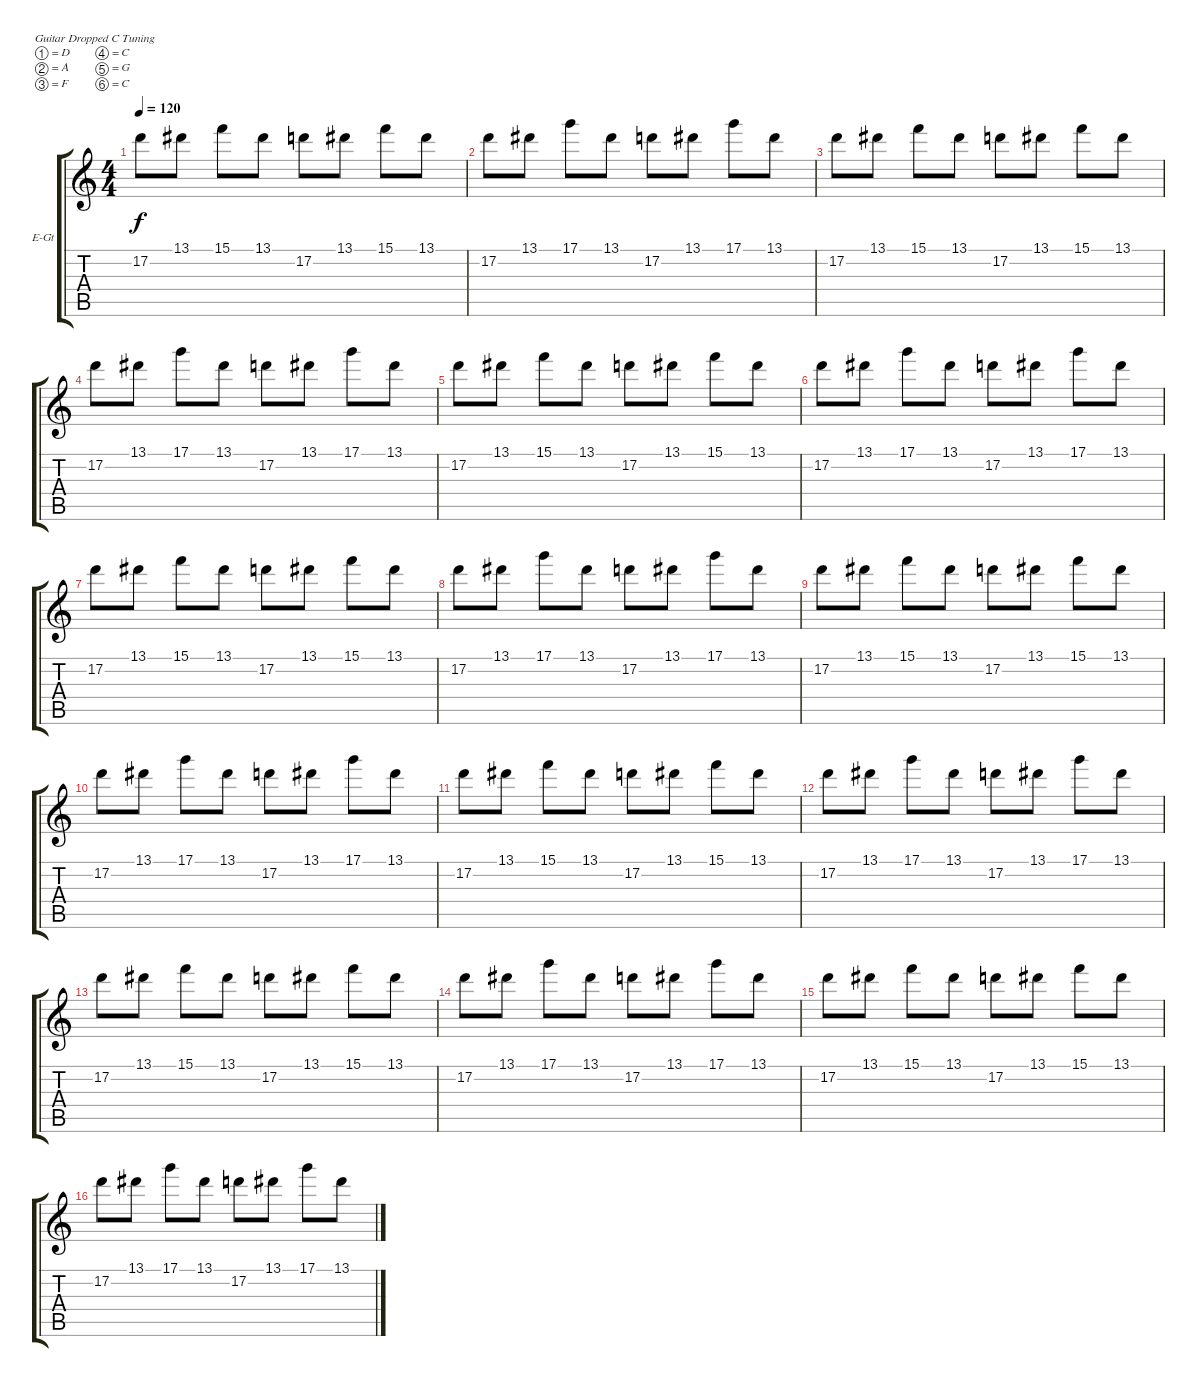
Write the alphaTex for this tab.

\defaultSystemsLayout 4
\bracketExtendMode groupsimilarinstruments
\firstSystemTrackNameOrientation horizontal
\otherSystemsTrackNameOrientation horizontal
\track ("Electric Guitar" "E-Gt") {instrument overdrivenguitar}
\staff {score tabs}
\tuning (D4 A3 F3 C3 G2 C2)
\ts (4 4)
\tempo 120
\clef g2
\ks c
17.2.8{dy f} 13.1.8 15.1.8 13.1.8 17.2.8 13.1.8 15.1.8 13.1.8 |
17.2.8 13.1.8 17.1.8 13.1.8 17.2.8 13.1.8 17.1.8 13.1.8 |
17.2.8 13.1.8 15.1.8 13.1.8 17.2.8 13.1.8 15.1.8 13.1.8 |
17.2.8 13.1.8 17.1.8 13.1.8 17.2.8 13.1.8 17.1.8 13.1.8 |
17.2.8 13.1.8 15.1.8 13.1.8 17.2.8 13.1.8 15.1.8 13.1.8 |
17.2.8 13.1.8 17.1.8 13.1.8 17.2.8 13.1.8 17.1.8 13.1.8 |
17.2.8 13.1.8 15.1.8 13.1.8 17.2.8 13.1.8 15.1.8 13.1.8 |
17.2.8 13.1.8 17.1.8 13.1.8 17.2.8 13.1.8 17.1.8 13.1.8 |
17.2.8 13.1.8 15.1.8 13.1.8 17.2.8 13.1.8 15.1.8 13.1.8 |
17.2.8 13.1.8 17.1.8 13.1.8 17.2.8 13.1.8 17.1.8 13.1.8 |
17.2.8 13.1.8 15.1.8 13.1.8 17.2.8 13.1.8 15.1.8 13.1.8 |
17.2.8 13.1.8 17.1.8 13.1.8 17.2.8 13.1.8 17.1.8 13.1.8 |
17.2.8 13.1.8 15.1.8 13.1.8 17.2.8 13.1.8 15.1.8 13.1.8 |
17.2.8 13.1.8 17.1.8 13.1.8 17.2.8 13.1.8 17.1.8 13.1.8 |
17.2.8 13.1.8 15.1.8 13.1.8 17.2.8 13.1.8 15.1.8 13.1.8 |
17.2.8 13.1.8 17.1.8 13.1.8 17.2.8 13.1.8 17.1.8 13.1.8
